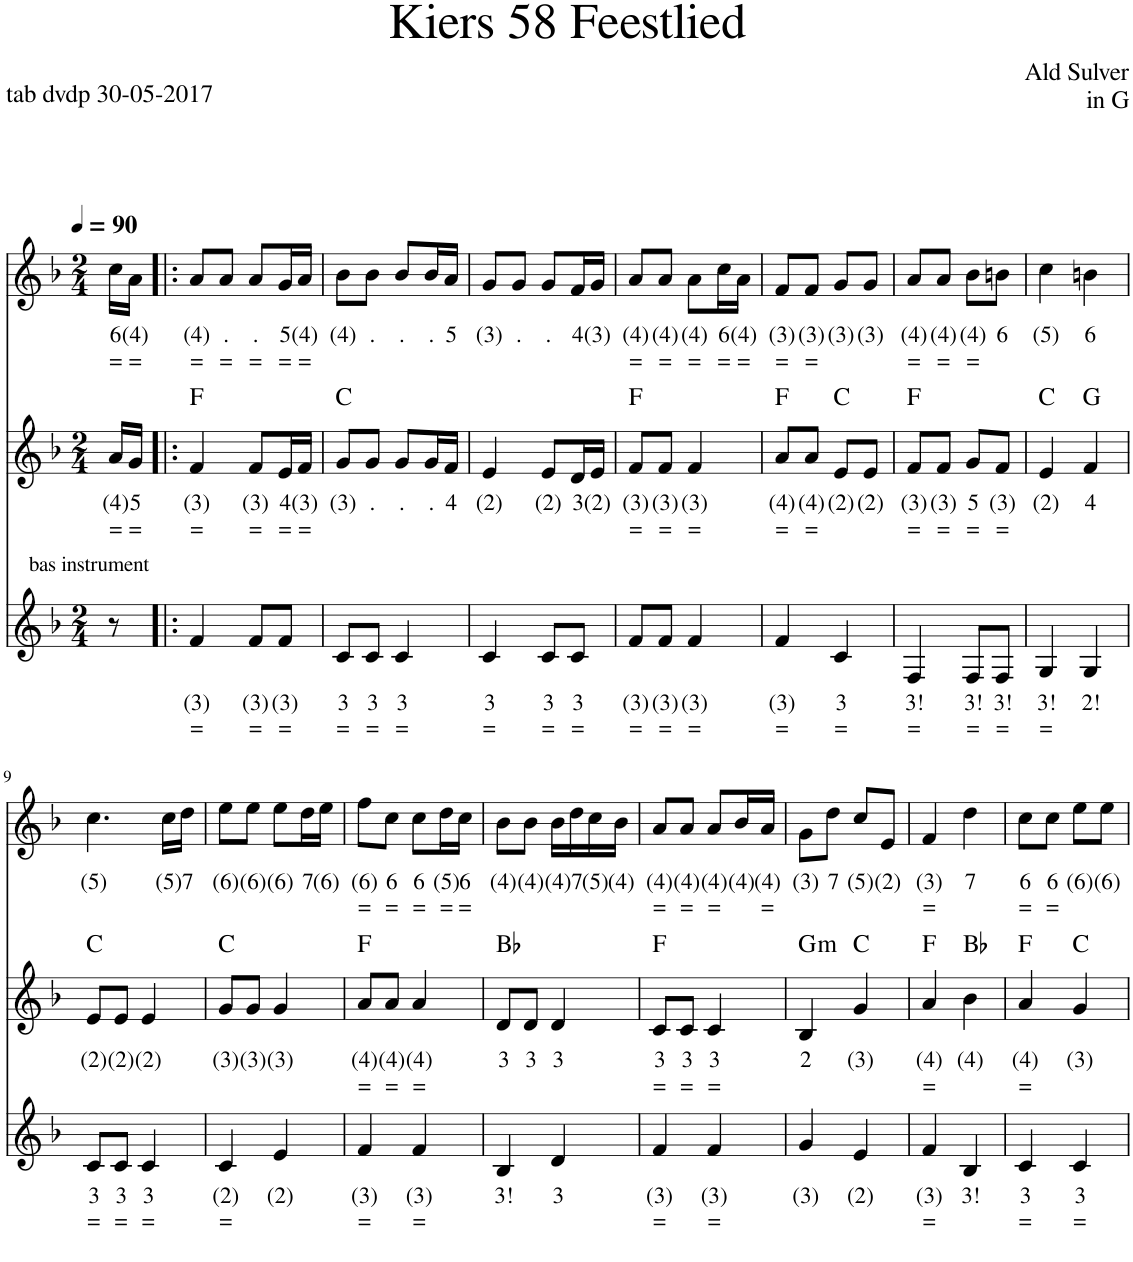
**kern	**text	**text	**kern	**text	**text	**kern	**text	**text
*part3	*part3	*part3	*part2	*part2	*part2	*part1	*part1	*part1
*staff3	*staff3	*staff3	*staff2	*staff2	*staff2	*staff1	*staff1	*staff1
*I"Bas	*	*	*I"Stem	*	*	*I"Stem	*	*
*clefG2	*	*	*clefG2	*	*	*clefG2	*	*
*k[b-]	*	*	*k[b-]	*	*	*k[b-]	*	*
*M2/4	*	*	*M2/4	*	*	*M2/4	*	*
*MM90	*	*	*MM90	*	*	*MM90	*	*
=1	=1	=1	=1	=1	=1	=1	=1	=1
!LO:TX:a:t=bas instrument	!	!	!	!	!	!	!	!
!	!	!	!	!LO:LY:b	!LO:LY:b	!	!LO:LY:b	!LO:LY:b
8r	.	.	16a/LL	(4)	=	16cc\LL	6	=
!	!	!	!	!LO:LY:b	!LO:LY:b	!	!LO:LY:b	!LO:LY:b
.	.	.	16g/JJ	5	=	16a\JJ	(4)	=
=2!|:	=2!|:	=2!|:	=2!|:	=2!|:	=2!|:	=2!|:	=2!|:	=2!|:
!	!LO:LY:b	!LO:LY:b	!	!LO:LY:b	!LO:LY:b	!	!LO:LY:b	!LO:LY:b
4f/	(3)	=	4f/	(3)	=	8a/L	(4)	=
!	!	!	!	!	!	!	!LO:LY:b	!LO:LY:b
.	.	.	.	.	.	8a/J	.	=
!	!LO:LY:b	!LO:LY:b	!	!LO:LY:b	!LO:LY:b	!	!LO:LY:b	!LO:LY:b
8f/L	(3)	=	8f/L	(3)	=	8a/L	.	=
!	!LO:LY:b	!LO:LY:b	!	!LO:LY:b	!LO:LY:b	!	!LO:LY:b	!LO:LY:b
8f/J	(3)	=	16e/L	4	=	16g/L	5	=
!	!	!	!	!LO:LY:b	!LO:LY:b	!	!LO:LY:b	!LO:LY:b
.	.	.	16f/JJ	(3)	=	16a/JJ	(4)	=
=3	=3	=3	=3	=3	=3	=3	=3	=3
!	!LO:LY:b	!LO:LY:b	!	!LO:LY:b	!	!	!LO:LY:b	!
8c/L	3	=	8g/L	(3)	.	8b-\L	(4)	.
!	!LO:LY:b	!LO:LY:b	!	!LO:LY:b	!	!	!LO:LY:b	!
8c/J	3	=	8g/J	.	.	8b-\J	.	.
!	!LO:LY:b	!LO:LY:b	!	!LO:LY:b	!	!	!LO:LY:b	!
4c/	3	=	8g/L	.	.	8b-/L	.	.
!	!	!	!	!LO:LY:b	!	!	!LO:LY:b	!
.	.	.	16g/L	.	.	16b-/L	.	.
!	!	!	!	!LO:LY:b	!	!	!LO:LY:b	!
.	.	.	16f/JJ	4	.	16a/JJ	5	.
=4	=4	=4	=4	=4	=4	=4	=4	=4
!	!LO:LY:b	!LO:LY:b	!	!LO:LY:b	!	!	!LO:LY:b	!
4c/	3	=	4e/	(2)	.	8g/L	(3)	.
!	!	!	!	!	!	!	!LO:LY:b	!
.	.	.	.	.	.	8g/J	.	.
!	!LO:LY:b	!LO:LY:b	!	!LO:LY:b	!	!	!LO:LY:b	!
8c/L	3	=	8e/L	(2)	.	8g/L	.	.
!	!LO:LY:b	!LO:LY:b	!	!LO:LY:b	!	!	!LO:LY:b	!
8c/J	3	=	16d/L	3	.	16f/L	4	.
!	!	!	!	!LO:LY:b	!	!	!LO:LY:b	!
.	.	.	16e/JJ	(2)	.	16g/JJ	(3)	.
=5	=5	=5	=5	=5	=5	=5	=5	=5
!	!LO:LY:b	!LO:LY:b	!	!LO:LY:b	!LO:LY:b	!	!LO:LY:b	!LO:LY:b
8f/L	(3)	=	8f/L	(3)	=	8a/L	(4)	=
!	!LO:LY:b	!LO:LY:b	!	!LO:LY:b	!LO:LY:b	!	!LO:LY:b	!LO:LY:b
8f/J	(3)	=	8f/J	(3)	=	8a/J	(4)	=
!	!LO:LY:b	!LO:LY:b	!	!LO:LY:b	!LO:LY:b	!	!LO:LY:b	!LO:LY:b
4f/	(3)	=	4f/	(3)	=	8a\L	(4)	=
!	!	!	!	!	!	!	!LO:LY:b	!LO:LY:b
.	.	.	.	.	.	16cc\L	6	=
!	!	!	!	!	!	!	!LO:LY:b	!LO:LY:b
.	.	.	.	.	.	16a\JJ	(4)	=
=6	=6	=6	=6	=6	=6	=6	=6	=6
!	!LO:LY:b	!LO:LY:b	!	!LO:LY:b	!LO:LY:b	!	!LO:LY:b	!LO:LY:b
4f/	(3)	=	8a/L	(4)	=	8f/L	(3)	=
!	!	!	!	!LO:LY:b	!LO:LY:b	!	!LO:LY:b	!LO:LY:b
.	.	.	8a/J	(4)	=	8f/J	(3)	=
!	!LO:LY:b	!LO:LY:b	!	!LO:LY:b	!	!	!LO:LY:b	!
4c/	3	=	8e/L	(2)	.	8g/L	(3)	.
!	!	!	!	!LO:LY:b	!	!	!LO:LY:b	!
.	.	.	8e/J	(2)	.	8g/J	(3)	.
=7	=7	=7	=7	=7	=7	=7	=7	=7
!	!LO:LY:b	!LO:LY:b	!	!LO:LY:b	!LO:LY:b	!	!LO:LY:b	!LO:LY:b
4F/	3!	=	8f/L	(3)	=	8a/L	(4)	=
!	!	!	!	!LO:LY:b	!LO:LY:b	!	!LO:LY:b	!LO:LY:b
.	.	.	8f/J	(3)	=	8a/J	(4)	=
!	!LO:LY:b	!LO:LY:b	!	!LO:LY:b	!LO:LY:b	!	!LO:LY:b	!LO:LY:b
8F/L	3!	=	8g/L	5	=	8b-\L	(4)	=
!	!LO:LY:b	!LO:LY:b	!	!LO:LY:b	!LO:LY:b	!	!LO:LY:b	!
8F/J	3!	=	8f/J	(3)	=	8bn\J	6	.
=8	=8	=8	=8	=8	=8	=8	=8	=8
!	!LO:LY:b	!LO:LY:b	!	!LO:LY:b	!	!	!LO:LY:b	!
4G/	3!	=	4e/	(2)	.	4cc\	(5)	.
!	!LO:LY:b	!	!	!LO:LY:b	!	!	!LO:LY:b	!
4G/	2!	.	4f/	4	.	4bn\	6	.
!!LO:LB:g=z
=9	=9	=9	=9	=9	=9	=9	=9	=9
!	!LO:LY:b	!LO:LY:b	!	!LO:LY:b	!	!	!LO:LY:b	!
8c/L	3	=	8e/L	(2)	.	4.cc\	(5)	.
!	!LO:LY:b	!LO:LY:b	!	!LO:LY:b	!	!	!	!
8c/J	3	=	8e/J	(2)	.	.	.	.
!	!LO:LY:b	!LO:LY:b	!	!LO:LY:b	!	!	!	!
4c/	3	=	4e/	(2)	.	.	.	.
!	!	!	!	!	!	!	!LO:LY:b	!
.	.	.	.	.	.	16cc\LL	(5)	.
!	!	!	!	!	!	!	!LO:LY:b	!
.	.	.	.	.	.	16dd\JJ	7	.
=10	=10	=10	=10	=10	=10	=10	=10	=10
!	!LO:LY:b	!LO:LY:b	!	!LO:LY:b	!	!	!LO:LY:b	!
4c/	(2)	=	8g/L	(3)	.	8ee\L	(6)	.
!	!	!	!	!LO:LY:b	!	!	!LO:LY:b	!
.	.	.	8g/J	(3)	.	8ee\J	(6)	.
!	!LO:LY:b	!	!	!LO:LY:b	!	!	!LO:LY:b	!
4e/	(2)	.	4g/	(3)	.	8ee\L	(6)	.
!	!	!	!	!	!	!	!LO:LY:b	!
.	.	.	.	.	.	16dd\L	7	.
!	!	!	!	!	!	!	!LO:LY:b	!
.	.	.	.	.	.	16ee\JJ	(6)	.
=11	=11	=11	=11	=11	=11	=11	=11	=11
!	!LO:LY:b	!LO:LY:b	!	!LO:LY:b	!LO:LY:b	!	!LO:LY:b	!LO:LY:b
4f/	(3)	=	8a/L	(4)	=	8ff\L	(6)	=
!	!	!	!	!LO:LY:b	!LO:LY:b	!	!LO:LY:b	!LO:LY:b
.	.	.	8a/J	(4)	=	8cc\J	6	=
!	!LO:LY:b	!LO:LY:b	!	!LO:LY:b	!LO:LY:b	!	!LO:LY:b	!LO:LY:b
4f/	(3)	=	4a/	(4)	=	8cc\L	6	=
!	!	!	!	!	!	!	!LO:LY:b	!LO:LY:b
.	.	.	.	.	.	16dd\L	(5)	=
!	!	!	!	!	!	!	!LO:LY:b	!LO:LY:b
.	.	.	.	.	.	16cc\JJ	6	=
=12	=12	=12	=12	=12	=12	=12	=12	=12
!	!LO:LY:b	!	!	!LO:LY:b	!	!	!LO:LY:b	!
4B-/	3!	.	8d/L	3	.	8b-\L	(4)	.
!	!	!	!	!LO:LY:b	!	!	!LO:LY:b	!
.	.	.	8d/J	3	.	8b-\J	(4)	.
!	!LO:LY:b	!	!	!LO:LY:b	!	!	!LO:LY:b	!
4d/	3	.	4d/	3	.	16b-\LL	(4)	.
!	!	!	!	!	!	!	!LO:LY:b	!
.	.	.	.	.	.	16dd\	7	.
!	!	!	!	!	!	!	!LO:LY:b	!
.	.	.	.	.	.	16cc\	(5)	.
!	!	!	!	!	!	!	!LO:LY:b	!
.	.	.	.	.	.	16b-\JJ	(4)	.
=13	=13	=13	=13	=13	=13	=13	=13	=13
!	!LO:LY:b	!LO:LY:b	!	!LO:LY:b	!LO:LY:b	!	!LO:LY:b	!LO:LY:b
4f/	(3)	=	8c/L	3	=	8a/L	(4)	=
!	!	!	!	!LO:LY:b	!LO:LY:b	!	!LO:LY:b	!LO:LY:b
.	.	.	8c/J	3	=	8a/J	(4)	=
!	!LO:LY:b	!LO:LY:b	!	!LO:LY:b	!LO:LY:b	!	!LO:LY:b	!LO:LY:b
4f/	(3)	=	4c/	3	=	8a/L	(4)	=
!	!	!	!	!	!	!	!LO:LY:b	!
.	.	.	.	.	.	16b-/L	(4)	.
!	!	!	!	!	!	!	!LO:LY:b	!LO:LY:b
.	.	.	.	.	.	16a/JJ	(4)	=
=14	=14	=14	=14	=14	=14	=14	=14	=14
!	!LO:LY:b	!	!	!LO:LY:b	!	!	!LO:LY:b	!
4g/	(3)	.	4B-/	2	.	8g\L	(3)	.
!	!	!	!	!	!	!	!LO:LY:b	!
.	.	.	.	.	.	8dd\J	7	.
!	!LO:LY:b	!	!	!LO:LY:b	!	!	!LO:LY:b	!
4e/	(2)	.	4g/	(3)	.	8cc/L	(5)	.
!	!	!	!	!	!	!	!LO:LY:b	!
.	.	.	.	.	.	8e/J	(2)	.
=15	=15	=15	=15	=15	=15	=15	=15	=15
!	!LO:LY:b	!LO:LY:b	!	!LO:LY:b	!LO:LY:b	!	!LO:LY:b	!LO:LY:b
4f/	(3)	=	4a/	(4)	=	4f/	(3)	=
!	!LO:LY:b	!	!	!LO:LY:b	!	!	!LO:LY:b	!
4B-/	3!	.	4b-\	(4)	.	4dd\	7	.
=16	=16	=16	=16	=16	=16	=16	=16	=16
!	!LO:LY:b	!LO:LY:b	!	!LO:LY:b	!LO:LY:b	!	!LO:LY:b	!LO:LY:b
4c/	3	=	4a/	(4)	=	8cc\L	6	=
!	!	!	!	!	!	!	!LO:LY:b	!LO:LY:b
.	.	.	.	.	.	8cc\J	6	=
!	!LO:LY:b	!LO:LY:b	!	!LO:LY:b	!	!	!LO:LY:b	!
4c/	3	=	4g/	(3)	.	8ee\L	(6)	.
!	!	!	!	!	!	!	!LO:LY:b	!
.	.	.	.	.	.	8ee\J	(6)	.
=	=	=	=	=	=	=	=	=
*-	*-	*-	*-	*-	*-	*-	*-	*-
